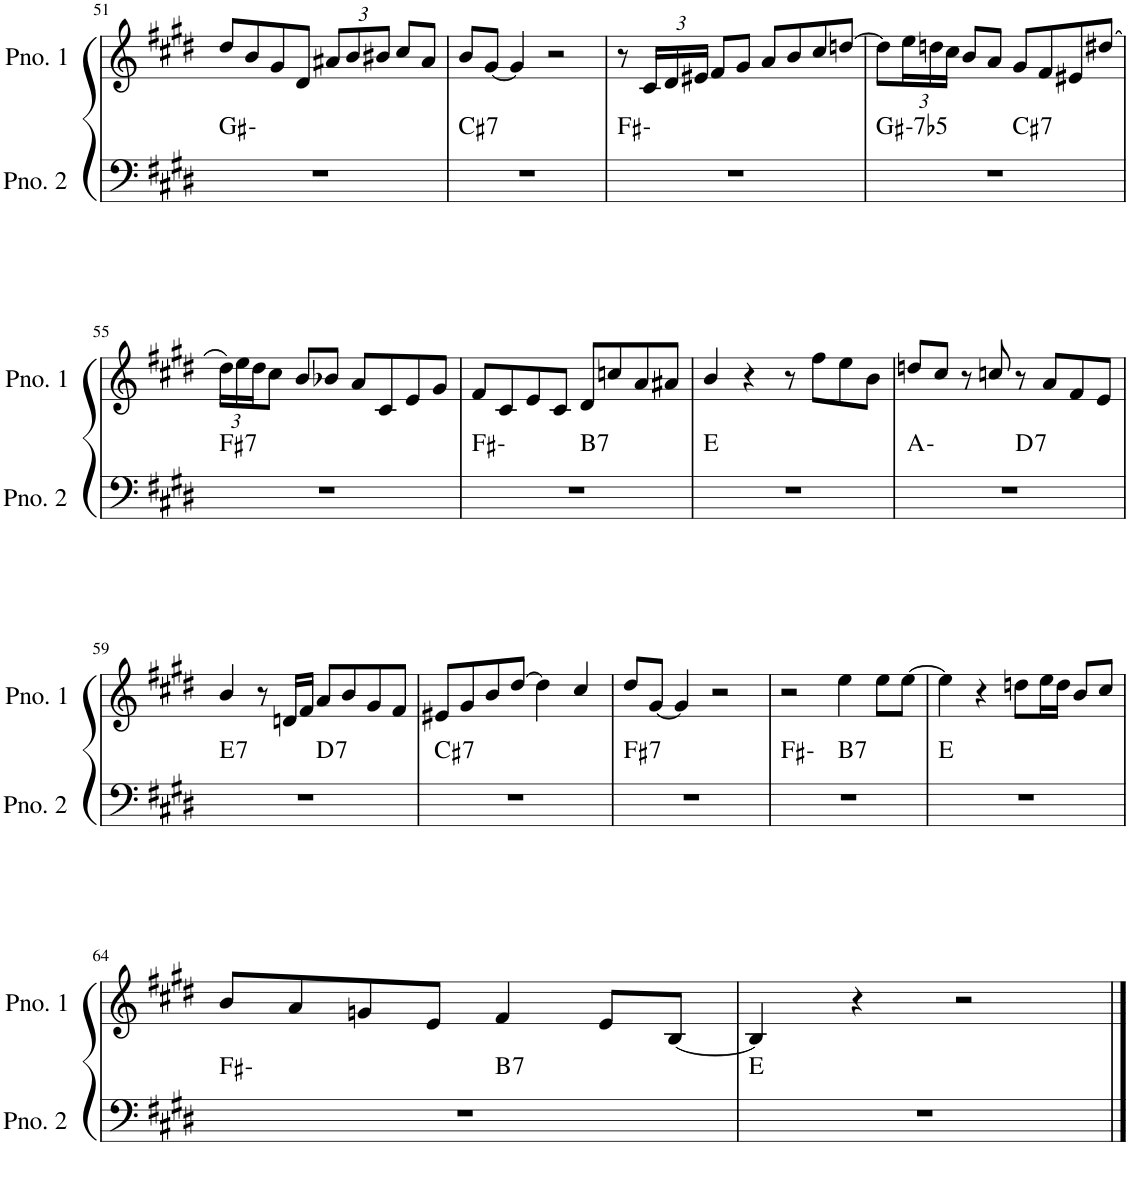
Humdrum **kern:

**kern	**harte	**kern
*part2	*part2	*part1
*staff2	*	*staff1
*I"ピアノ 2	*	*I"ピアノ 1
!!LO:PB:g=z
*clefF4	*	*clefG2
*k[f#c#g#d#]	*	*k[f#c#g#d#]
*M4/4	*	*M4/4
=51	=51	=51
1r	G#:min	8dd#/L
.	.	8b/
.	.	8g#/
.	.	8d#/J
*	*	*Xbrackettup
.	.	12a#X/L
.	.	12b/
.	.	12b#X/J
.	.	8cc#/L
.	.	8a#/J
=52	=52	=52
!	!LO:H:kt=7	!
1r	C#:7	8b/L
.	.	[8g#/J
.	.	4g#/]
.	.	2r
=53	=53	=53
1r	F#:min	8r
.	.	24c#/LL
.	.	24d#/
.	.	24e#X/JJ
.	.	8f#/L
.	.	8g#/J
.	.	8a/L
.	.	8b/
.	.	8cc#/
.	.	[8ddn/J
=54	=54	=54
!	!LO:H:kt=-7b5	!
*^	*	*
1r	2ryy	G#:hdim7	8dd\L]
.	.	.	24ee\L
.	.	.	24ddn\
.	.	.	24cc#\JJ
.	.	.	8b/L
.	.	.	8a/J
!	!	!LO:H:kt=7	!
.	2ryy	C#:7	8g#/L
.	.	.	8f#/
.	.	.	8e#X/
.	.	.	(8dd#X/J
!!LO:LB:g=z
=55	=55	=55	=55
!	!	!LO:H:kt=7	!
*v	*v	*	*
1r	F#:7	24dd#\LL)
.	.	24ee\
.	.	24dd#\J
.	.	8cc#\J
.	.	8b/L
.	.	8b-X/J
.	.	8a/L
.	.	8c#/
.	.	8e/
.	.	8g#/J
=56	=56	=56
*^	*	*
1r	2ryy	F#:min	8f#/L
.	.	.	8c#/
.	.	.	8e/
.	.	.	8c#/J
!	!	!LO:H:kt=7	!
.	2ryy	B:7	8d#/L
.	.	.	8ccn/
.	.	.	8a/
.	.	.	8a#X/J
*v	*v	*	*
=57	=57	=57
1r	E:maj	4b/
.	.	4r
.	.	8r
.	.	8ff#\L
.	.	8ee\
.	.	8b\J
=58	=58	=58
*^	*	*
1r	2ryy	A:min	8ddn/L
.	.	.	8cc#/J
.	.	.	8r
.	.	.	8ccn/
!	!	!LO:H:kt=7	!
.	2ryy	D:7	8r
.	.	.	8a/L
.	.	.	8f#/
.	.	.	8e/J
!!LO:LB:g=z
=59	=59	=59	=59
!	!	!LO:H:kt=7	!
1r	2ryy	E:7	4b/
.	.	.	8r
.	.	.	16dn/LL
.	.	.	16f#/JJ
!	!	!LO:H:kt=7	!
.	2ryy	D:7	8a/L
.	.	.	8b/
.	.	.	8g#/
.	.	.	8f#/J
=60	=60	=60	=60
!	!	!LO:H:kt=7	!
*v	*v	*	*
1r	C#:7	8e#X/L
.	.	8g#/
.	.	8b/
.	.	[8dd#/J
.	.	4dd#\]
.	.	4cc#/
=61	=61	=61
!	!LO:H:kt=7	!
1r	F#:7	8dd#/L
.	.	[8g#/J
.	.	4g#/]
.	.	2r
=62	=62	=62
*^	*	*
1r	2ryy	F#:min	2r
!	!	!LO:H:kt=7	!
.	2ryy	B:7	4ee\
.	.	.	8ee\L
.	.	.	[8ee\J
*v	*v	*	*
=63	=63	=63
1r	E:maj	4ee\]
.	.	4r
.	.	8ddn\L
.	.	16ee\L
.	.	16dd\JJ
.	.	8b/L
.	.	8cc#/J
!!LO:LB:g=z
=64	=64	=64
*^	*	*
1r	2ryy	F#:min	8b/L
.	.	.	8a/
.	.	.	8gn/
.	.	.	8e/J
!	!	!LO:H:kt=7	!
.	2ryy	B:7	4f#/
.	.	.	8e/L
.	.	.	[8B/J
*v	*v	*	*
=65	=65	=65
1r	E:maj	4B/]
.	.	4r
.	.	2r
==	==	==
*-	*-	*-
